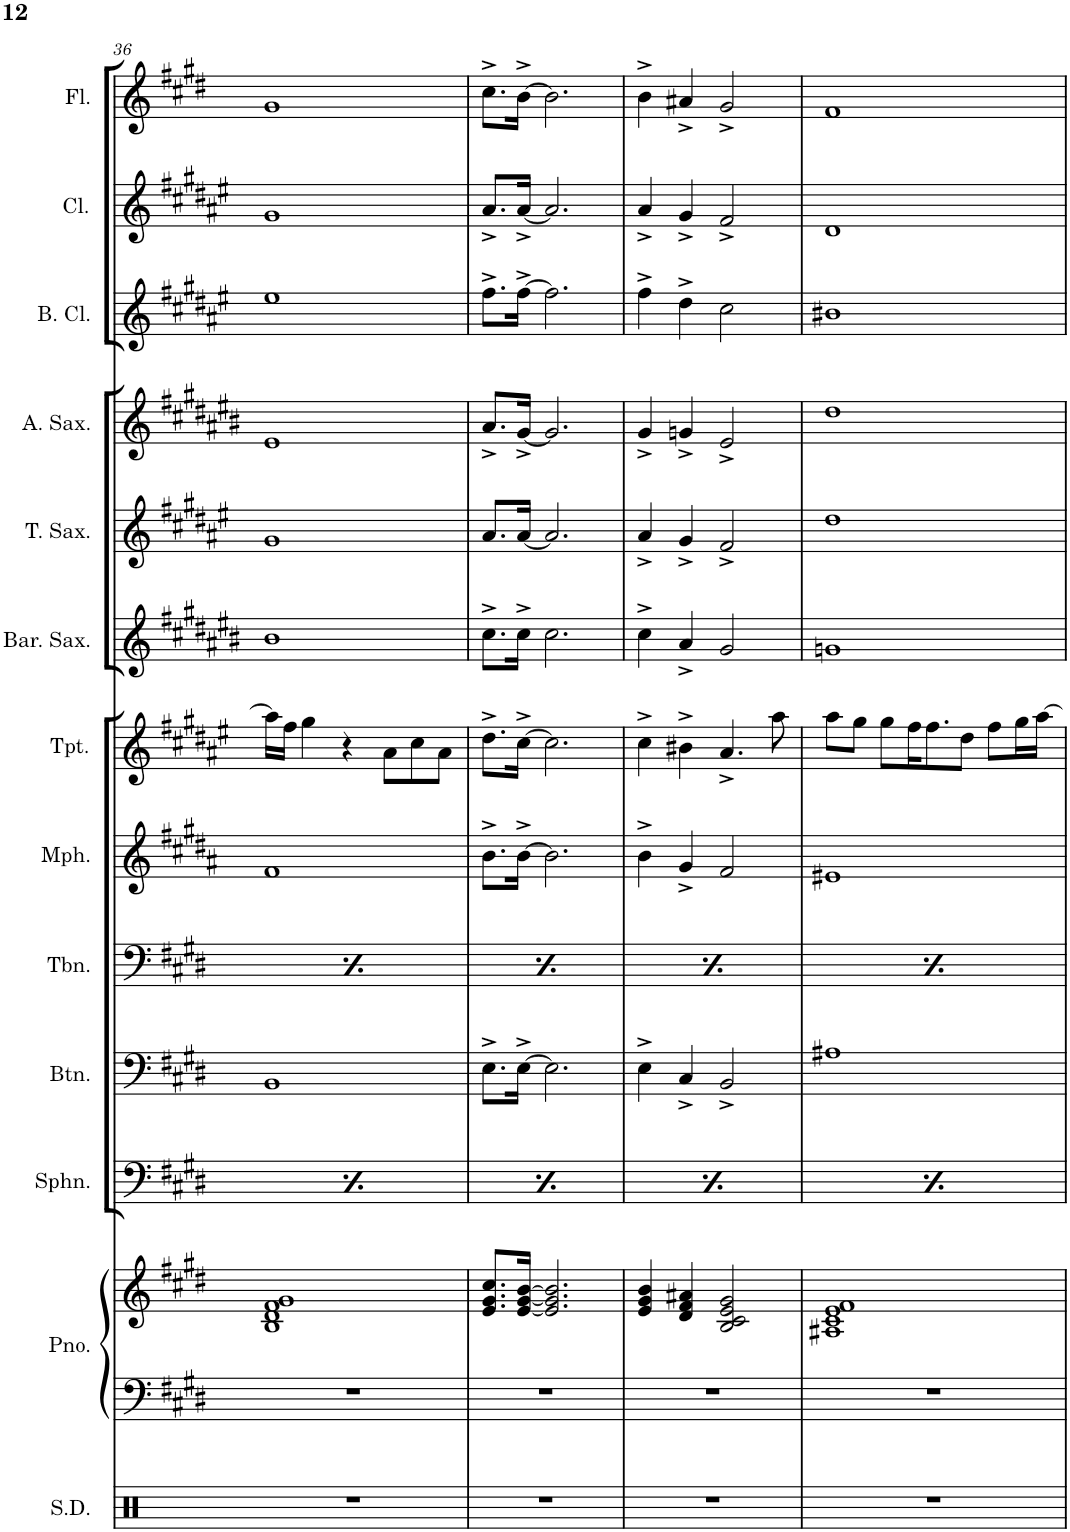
**kern	**kern	**kern	**kern	**kern	**kern	**kern	**kern	**kern	**kern	**kern	**kern	**kern	**kern
*part13	*part12	*part12	*part11	*part10	*part9	*part8	*part7	*part6	*part5	*part4	*part3	*part2	*part1
*staff14	*staff13	*staff12	*staff11	*staff10	*staff9	*staff8	*staff7	*staff6	*staff5	*staff4	*staff3	*staff2	*staff1
*I"Snare Drum	*I"Piano	*	*I"Sousaphone	*I"Baritone	*I"Trombone	*I"Mellophone	*I"Trumpet	*I"Baritone Sax	*I"Tenor Sax	*I"Alto Sax	*I"Bass Clarinet	*I"Clarinet	*I"Flute
*I'S.D.	*I'Pno.	*	*I'Sphn.	*I'Btn.	*I'Tbn.	*I'Mph.	*I'Tpt.	*I'Bar. Sax.	*I'T. Sax.	*I'A. Sax.	*I'B. Cl.	*I'Cl.	*I'Fl.
!!LO:PB:g=z
*clefX	*clefF4	*clefG2	*clefF4	*clefF4	*clefF4	*clefG2	*clefG2	*clefG2	*clefG2	*clefG2	*clefG2	*clefG2	*clefG2
*	*	*	*	*Trd4c7	*	*Trd4c7	*Trd1c2	*Trd12c21	*Trd8c14	*Trd5c9	*Trd8c14	*Trd1c2	*
*k[]	*k[f#c#g#d#]	*k[f#c#g#d#]	*k[f#c#g#d#]	*k[f#c#g#d#]	*k[f#c#g#d#]	*k[f#c#g#d#a#]	*k[f#c#g#d#a#e#]	*k[f#c#g#d#a#e#b#]	*k[f#c#g#d#a#e#]	*k[f#c#g#d#a#e#b#]	*k[f#c#g#d#a#e#]	*k[f#c#g#d#a#e#]	*k[f#c#g#d#]
*M4/4	*M4/4	*M4/4	*M4/4	*M4/4	*M4/4	*M4/4	*M4/4	*M4/4	*M4/4	*M4/4	*M4/4	*M4/4	*M4/4
=36	=36	=36	=36	=36	=36	=36	=36	=36	=36	=36	=36	=36	=36
1r	1r	1B 1d# 1f# 1g#	1r	1BB	1r	1f#	16aa#\LL]	1b#	1g#	1e#	1ee#	1g#	1g#
.	.	.	.	.	.	.	16ff#\JJ	.	.	.	.	.	.
.	.	.	.	.	.	.	4gg#\	.	.	.	.	.	.
.	.	.	.	.	.	.	4r	.	.	.	.	.	.
.	.	.	.	.	.	.	8a#\L	.	.	.	.	.	.
.	.	.	.	.	.	.	8cc#\	.	.	.	.	.	.
.	.	.	.	.	.	.	8a#\J	.	.	.	.	.	.
=37	=37	=37	=37	=37	=37	=37	=37	=37	=37	=37	=37	=37	=37
1r	1r	8.e/ 8.g#/ 8.cc#/L	1r	8.E^\L	1r	8.b^\L	8.dd#^\L	8.cc#^\L	8.a#/L	8.a#^/L	8.ff#^\L	8.a#^/L	8.cc#^\L
.	.	[16e/ [16g#/ [16b/Jk	.	[16E^\Jk	.	[16b^\Jk	[16cc#^\Jk	16cc#^\Jk	[16a#/Jk	[16g#^/Jk	[16ff#^\Jk	[16a#^/Jk	[16b^\Jk
.	.	2.e/] 2.g#/] 2.b/]	.	2.E\]	.	2.b\]	2.cc#\]	2.cc#\	2.a#/]	2.g#/]	2.ff#\]	2.a#/]	2.b\]
=38	=38	=38	=38	=38	=38	=38	=38	=38	=38	=38	=38	=38	=38
1r	1r	4e/ 4g#/ 4b/	1r	4E^\	1r	4b^\	4cc#^\	4cc#^\	4a#^/	4g#^/	4ff#^\	4a#^/	4b^\
.	.	4d#/ 4f#/ 4a#X/	.	4C#^/	.	4g#^/	4b#X^\	4a#^/	4g#^/	4gn^/	4dd#^\	4g#^/	4a#X^/
.	.	2B/ 2c#/ 2e/ 2g#/	.	2BB^/	.	2f#/	4.a#^/	2g#/	2f#^/	2e#^/	2cc#\	2f#^/	2g#^/
.	.	.	.	.	.	.	8aa#\	.	.	.	.	.	.
=39	=39	=39	=39	=39	=39	=39	=39	=39	=39	=39	=39	=39	=39
1r	1r	1A#X 1c# 1e 1f#	1r	1A#X	1r	1e#X	8aa#\L	1gn	1dd#	1dd#	1b#X	1d#	1f#
.	.	.	.	.	.	.	8gg#\J	.	.	.	.	.	.
.	.	.	.	.	.	.	8gg#\L	.	.	.	.	.	.
.	.	.	.	.	.	.	16ff#\K	.	.	.	.	.	.
.	.	.	.	.	.	.	8.ff#\	.	.	.	.	.	.
.	.	.	.	.	.	.	8dd#\J	.	.	.	.	.	.
.	.	.	.	.	.	.	8ff#\L	.	.	.	.	.	.
.	.	.	.	.	.	.	16gg#\L	.	.	.	.	.	.
.	.	.	.	.	.	.	[16aa#\JJ	.	.	.	.	.	.
=	=	=	=	=	=	=	=	=	=	=	=	=	=
*-	*-	*-	*-	*-	*-	*-	*-	*-	*-	*-	*-	*-	*-
